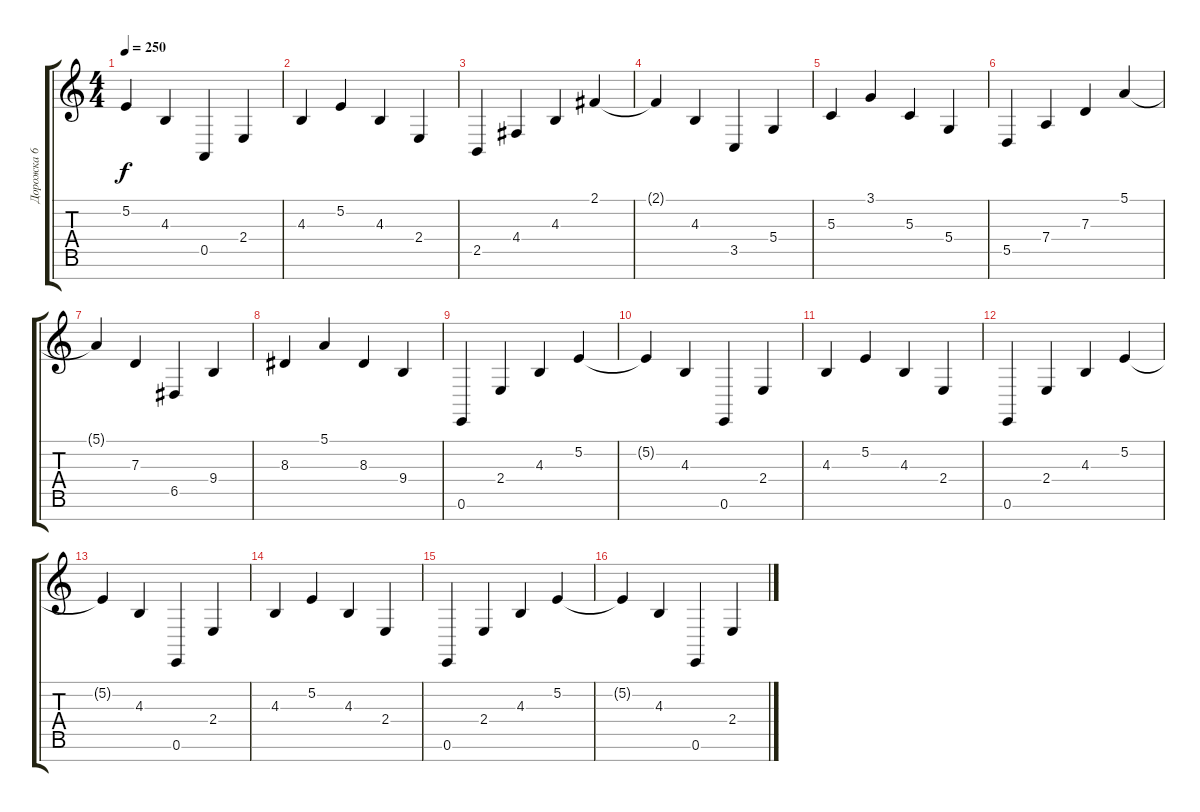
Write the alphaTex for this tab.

\track ("Дорожка 6" "Дорожка 6") {instrument drawbarorgan}
\staff {score tabs}
\tuning (E4 B3 G3 D3 A2 E2 B1) {hide}
\ts (4 4)
\tempo 250
\clef g2
\ks c
5.2{t}.4{dy f} 4.3.4 0.5.4 2.4.4 |
4.3.4 5.2.4 4.3.4 2.4.4 |
2.5.4 4.4.4 4.3.4 2.1.4 |
2.1{t}.4 4.3.4 3.5.4 5.4.4 |
5.3.4 3.1.4 5.3.4 5.4.4 |
5.5.4 7.4.4 7.3.4 5.1.4 |
5.1{t}.4 7.3.4 6.5.4 9.4.4 |
8.3.4 5.1.4 8.3.4 9.4.4 |
0.6.4 2.4.4 4.3.4 5.2.4 |
5.2{t}.4 4.3.4 0.6.4 2.4.4 |
4.3.4 5.2.4 4.3.4 2.4.4 |
0.6.4 2.4.4 4.3.4 5.2.4 |
5.2{t}.4 4.3.4 0.6.4 2.4.4 |
4.3.4 5.2.4 4.3.4 2.4.4 |
0.6.4 2.4.4 4.3.4 5.2.4 |
5.2{t}.4 4.3.4 0.6.4 2.4.4
